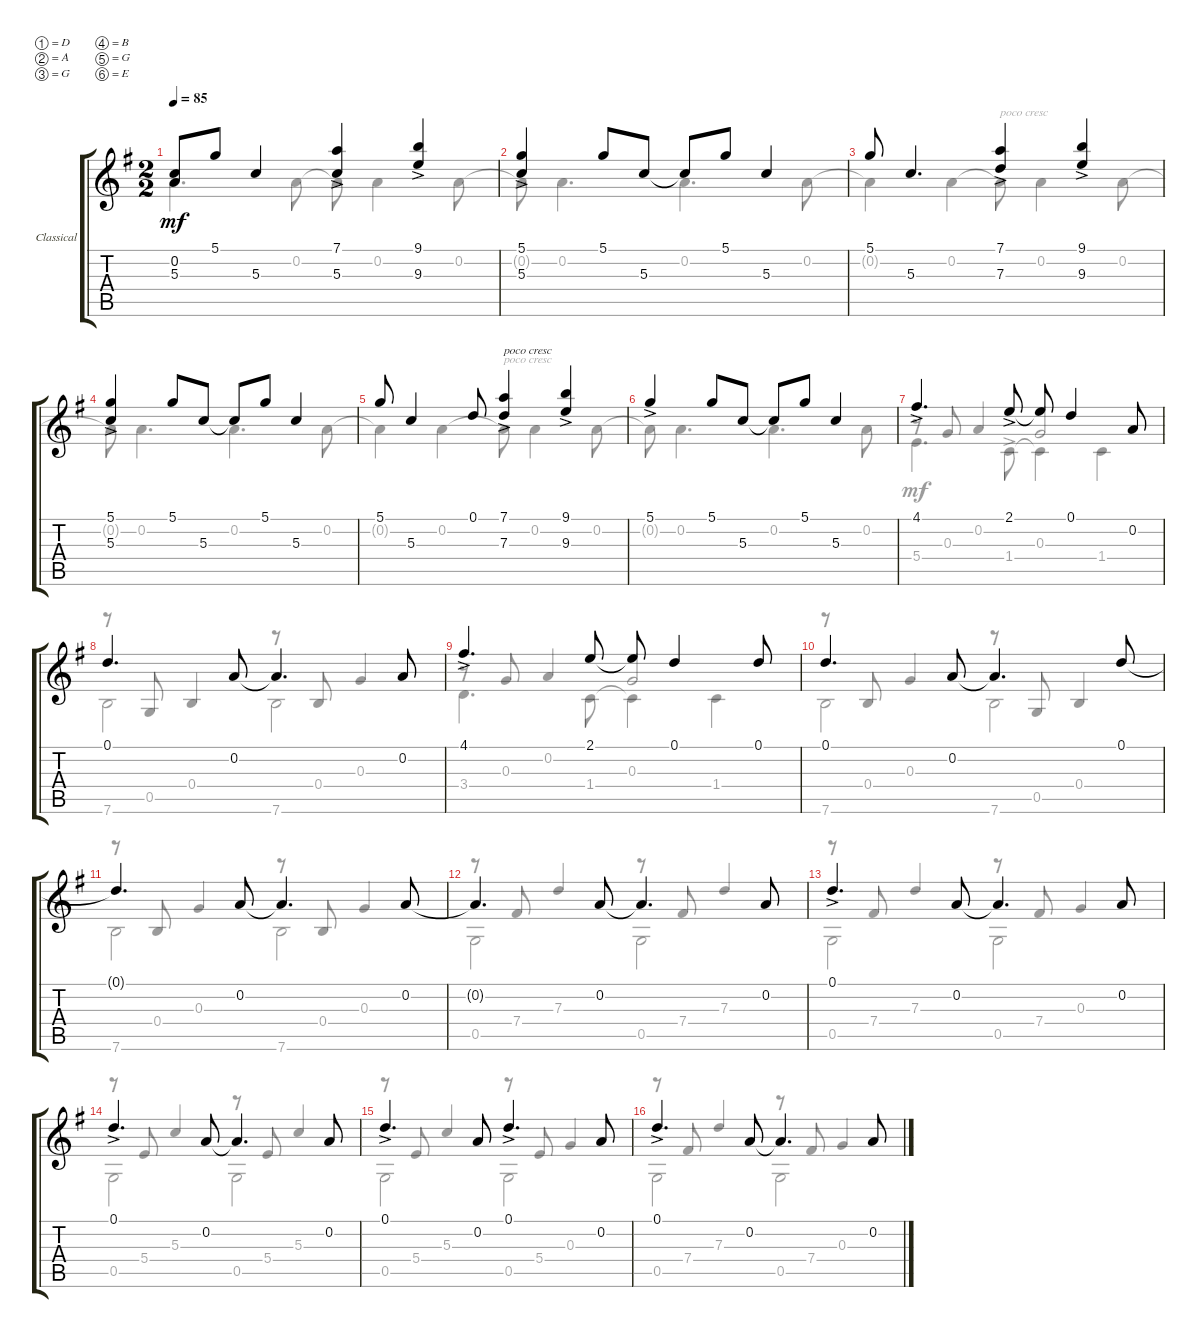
\defaultSystemsLayout 4
\bracketExtendMode groupsimilarinstruments
\firstSystemTrackNameOrientation horizontal
\otherSystemsTrackNameOrientation horizontal
\track ("Classical Guitar" "Classical ") {instrument acousticguitarsteel}
\staff {score tabs}
\tuning (D4 A3 G3 B2 G2 E2)
\voice
\ts (2 2)
\tempo 85
\clef g2
\ks g
(5.3{t} 0.2).8{dy mf} 5.1.8 5.3.4 (7.1{ac} 5.3).4 (9.3 9.1{ac}).4 |
(5.1 5.3{ac}).4 5.1.8 5.3.8 5.3{t}.8 5.1.8 5.3.4 |
5.1.8 5.3.4{d} (7.1 7.3{ac}).4 (9.1 9.3{ac}).4 |
(5.1 5.3{ac}).4 5.1.8 5.3.8 5.3{t}.8 5.1.8 5.3.4 |
5.1.8 5.3.4 0.1.8 (7.1 7.3{ac}).4{txt "poco cresc"} (9.1{ac} 9.3{ac}).4 |
5.1{ac}.4 5.1.8 5.3.8 5.3{t}.8 5.1.8 5.3.4 |
4.1{ac}.4{d} 2.1{ac}.8 2.1{t}.8 0.1.4 0.2.8 |
0.1.4{d} 0.2.8 0.2{t}.4{d} 0.2.8 |
4.1{ac}.4{d} 2.1.8 2.1{t}.8 0.1.4 0.1.8 |
0.1.4{d} 0.2.8 0.2{t}.4{d} 0.1.8 |
0.1{t}.4{d} 0.2.8 0.2{t}.4{d} 0.2.8 |
0.2{t}.4{d} 0.2.8 0.2{t}.4{d} 0.2.8 |
0.1{ac}.4{d} 0.2.8 0.2{t}.4{d} 0.2.8 |
0.1{ac}.4{d} 0.2.8 0.2{t}.4{d} 0.2.8 |
0.1{ac}.4{d} 0.2.8 0.1{ac}.4{d} 0.2.8 |
0.1{ac}.4{d} 0.2.8 0.2{t}.4{d} 0.2.8
\voice
\clef g2
\ottava regular
\simile none
\ks g
0.2.4{d dy mf} 0.2.8 0.2{t}.8 0.2.4 0.2.8 |
0.2{t}.8 0.2.4{d} 0.2.4{d} 0.2.8 |
0.2{t}.4 0.2.4 0.2{t}.8{txt "poco cresc"} 0.2.4 0.2.8 |
0.2{t}.8 0.2.4{d} 0.2.4{d} 0.2.8 |
0.2{t}.4 0.2.4 0.2{t}.8{txt "poco cresc"} 0.2.4 0.2.8 |
0.2{t}.8 0.2.4{d} 0.2.4{d} 0.2.8 |
r.8{beam invert} 0.3.8{beam invert} 0.2.4{beam invert} 0.3.2{beam invert} |
r.8{beam invert} 0.5.8{beam invert} 0.4.4{beam invert} r.8{beam invert} 0.4.8{beam invert} 0.3.4{beam invert} |
r.8{beam invert} 0.3.8{beam invert} 0.2.4{beam invert} 0.3.2{beam invert} |
r.8{beam invert} 0.4.8{beam invert} 0.3.4{beam invert} r.8{beam invert} 0.5.8{beam invert} 0.4.4{beam invert} |
r.8{beam invert} 0.4.8{beam invert} 0.3.4{beam invert} r.8{beam invert} 0.4.8{beam invert} 0.3.4{beam invert} |
r.8{beam invert} 7.4.8{beam invert} 7.3.4{beam invert} r.8{beam invert} 7.4.8{beam invert} 7.3.4{beam invert} |
r.8{beam invert} 7.4.8{beam invert} 7.3.4{beam invert} r.8{beam invert} 7.4.8{beam invert} 0.3.4{beam invert} |
r.8{beam invert} 5.4.8{beam invert} 5.3.4{beam invert} r.8{beam invert} 5.4.8{beam invert} 5.3.4{beam invert} |
r.8{beam invert} 5.4.8{beam invert} 5.3.4{beam invert} r.8{beam invert} 5.4.8{beam invert} 0.3.4{beam invert} |
r.8{beam invert} 7.4.8{beam invert} 7.3.4{beam invert} r.8{beam invert} 7.4.8{beam invert} 0.3.4{beam invert}
\voice
\clef g2
\ottava regular
\simile none
\ks g
|
|
|
|
|
|
5.4.4{d} 1.4{ac}.8 1.4{t}.4 1.4.4 |
7.6.2 7.6.2 |
3.4.4{d} 1.4.8 1.4{t}.4 1.4.4 |
7.6.2 7.6.2 |
7.6.2 7.6.2 |
0.5.2 0.5.2 |
0.5.2 0.5.2 |
0.5.2 0.5.2 |
0.5.2 0.5.2 |
0.5.2 0.5.2
